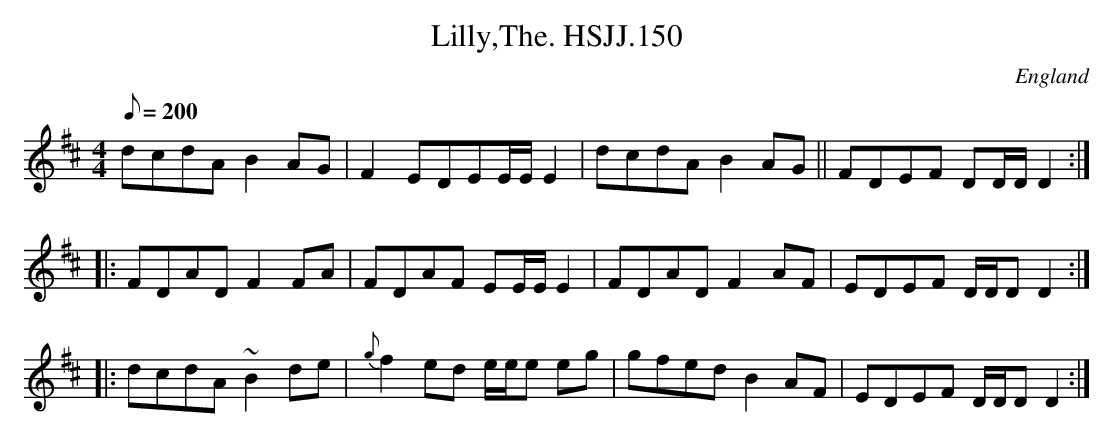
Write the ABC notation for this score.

X:1
T:Lilly,The. HSJJ.150
M:4/4
L:1/8
Q:200
O:England
K:D
dcdA B2AG|F2EDEE/E/E2|dcdAB2AG||FDEF DD/D/D2:|!
|:FDADF2FA|FDAF EE/E/E2|FDADF2AF|EDEF D/D/DD2:|!
|:dcdA~B2de|{g}f2ed e/e/e eg|gfedB2AF|EDEF D/D/DD2:|]
